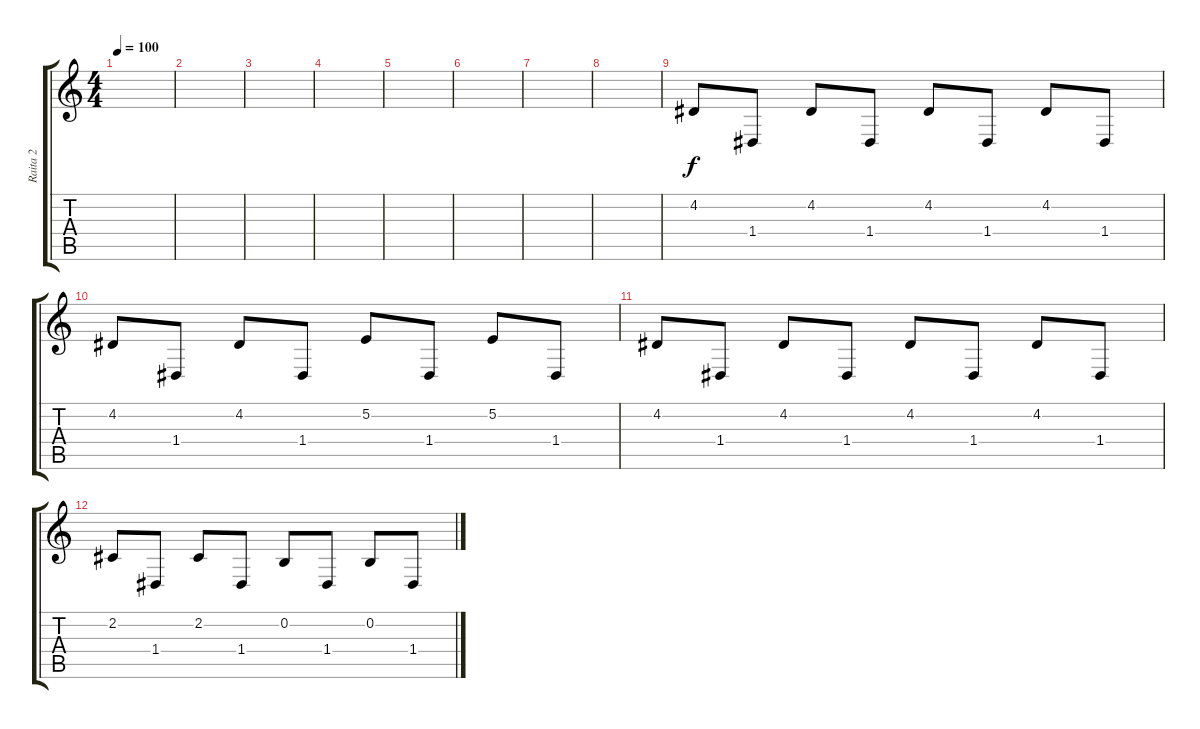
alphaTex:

\track ("Raita 2" "Raita 2") {instrument pizzicatostrings}
\staff {score tabs}
\tuning (E4 B3 G3 D3 A2 E2) {hide}
\ts (4 4)
\tempo 100
\clef g2
\ks c
|
|
|
|
|
|
|
|
4.2.8 1.4.8 4.2.8 1.4.8 4.2.8 1.4.8 4.2.8 1.4.8 |
4.2.8 1.4.8 4.2.8 1.4.8 5.2.8 1.4.8 5.2.8 1.4.8 |
4.2.8 1.4.8 4.2.8 1.4.8 4.2.8 1.4.8 4.2.8 1.4.8 |
2.2.8 1.4.8 2.2.8 1.4.8 0.2.8 1.4.8 0.2.8 1.4.8
